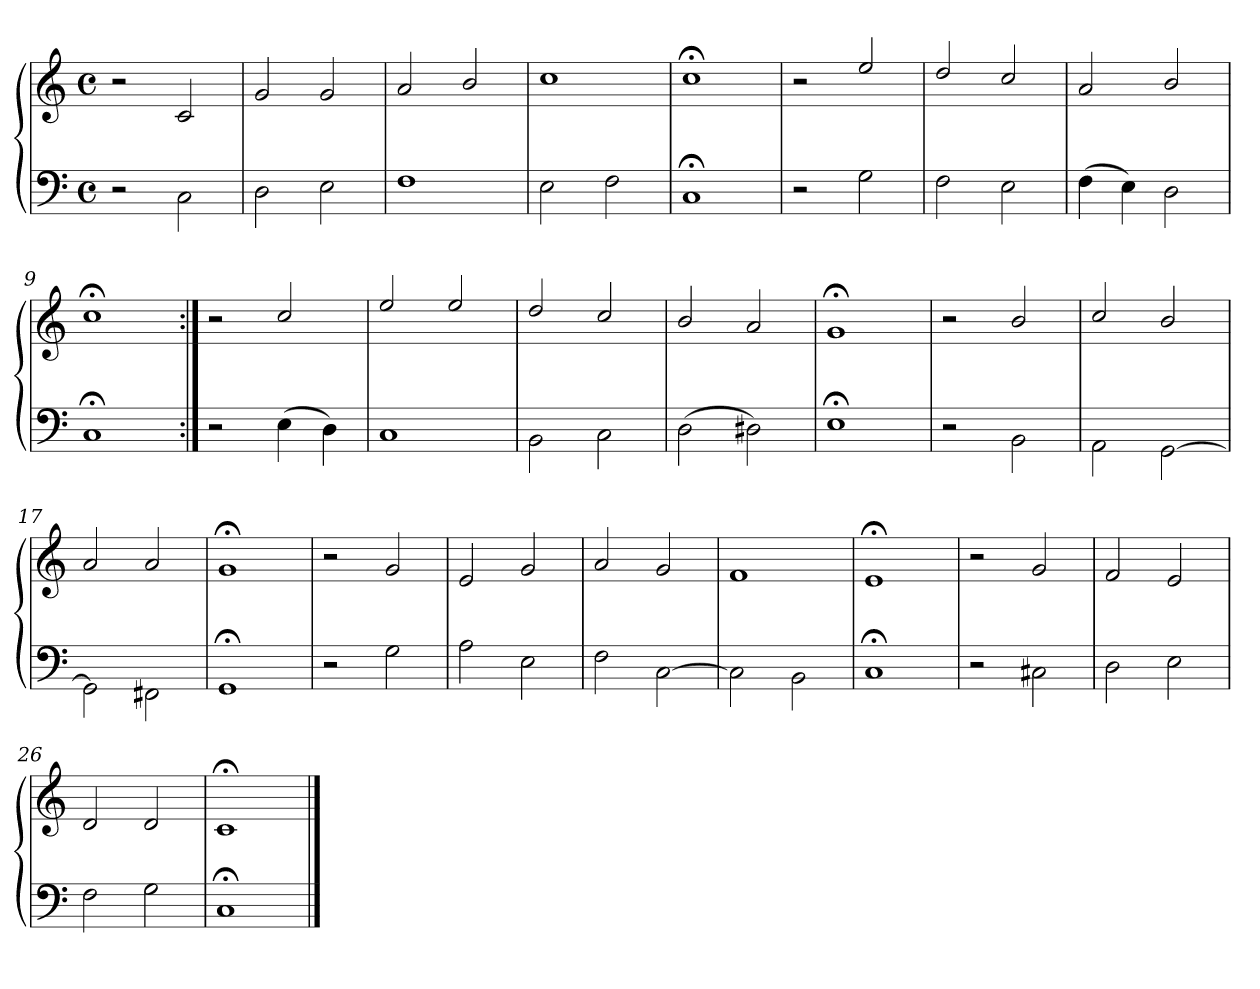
**kern	**kern
*part1	*part1
*staff2	*staff1
*clefF4	*clefG2
*M4/4	*M4/4
*met(c)	*met(c)
=1	=1
2r	2r
2C\	2c/
=2	=2
2D\	2g/
2E\	2g/
=3	=3
1F\	2a/
.	2b/
=4	=4
2E\	1cc/
2F\	.
=5	=5
1C;\	1cc;</
=6	=6
2r	2r
2G\	2ee/
=7	=7
2F\	2dd/
2E\	2cc/
=8	=8
(4F\	2a/
4E\)	.
2D\	2b/
=9	=9
1C;\	1cc;</
!!LO:LB:g=z
=10:|!	=10:|!
2r	2r
(4E\	2cc/
4D\)	.
=11	=11
1C\	2ee/
.	2ee/
=12	=12
2BB\	2dd/
2C\	2cc/
=13	=13
(2D\	2b/
2D#X\)	2a/
=14	=14
1E;\	1g;</
=15	=15
2r	2r
2BB\	2b/
=16	=16
2AA\	2cc/
[2GG\	2b/
=17	=17
2GG\]	2a/
2FF#X\	2a/
=18	=18
1GG;\	1g;</
!!LO:PB:g=z
=19	=19
2r	2r
2G\	2g/
=20	=20
2A\	2e/
2E\	2g/
=21	=21
2F\	2a/
[2C\	2g/
=22	=22
2C\]	1f/
2BB\	.
=23	=23
1C;\	1e;</
=24	=24
2r	2r
2C#X\	2g/
=25	=25
2D\	2f/
2E\	2e/
=26	=26
2F\	2d/
2G\	2d/
=27	=27
1C;\	1c;</
==	==
*-	*-
